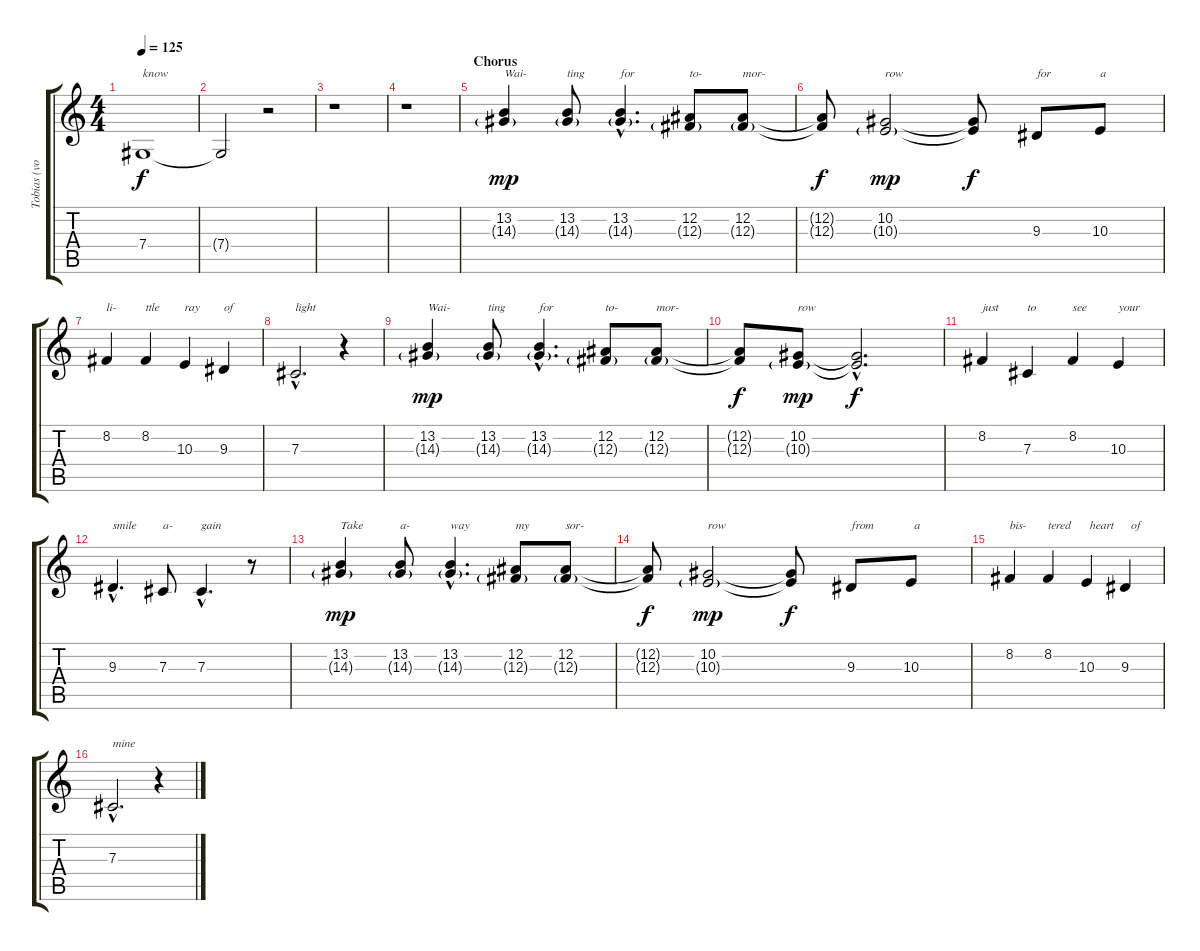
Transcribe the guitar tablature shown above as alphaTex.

\track ("Tobias (vocal)" "Tobias (vo") {instrument choiraahs}
\staff {score tabs}
\tuning (Eb4 Bb3 Gb3 Db3 Ab2 Eb2) {hide}
\ts (4 4)
\tempo 125
\clef g2
\ks c
7.4.1{txt "know" dy f} |
7.4{t}.2 r.2 |
r.1 |
r.1 |
\section ("" "Chorus")
(13.2 14.3{g}).4{txt "Wai-" dy mp} (13.2 14.3{g}).8{txt "ting"} (13.2{hac} 14.3{g hac}).4{d txt "for"} (12.2 12.3{g}).8{txt "to-"} (12.2 12.3{g}).8{txt "mor-"} |
(12.2{t} 12.3{t}).8{dy f} (10.2 10.3{g}).2{txt "row" dy mp} (10.2{t} 10.3{t}).8{dy f} 9.3.8{txt "for"} 10.3.8{txt "a"} |
8.2.4{txt "li-"} 8.2.4{txt "ttle"} 10.3.4{txt "ray"} 9.3.4{txt "of"} |
7.3{hac}.2{d txt "light"} r.4 |
(13.2 14.3{g}).4{txt "Wai-" dy mp} (13.2 14.3{g}).8{txt "ting"} (13.2{hac} 14.3{g hac}).4{d txt "for"} (12.2 12.3{g}).8{txt "to-"} (12.2 12.3{g}).8{txt "mor-"} |
(12.2{t} 12.3{t}).8{dy f} (10.2 10.3{g}).8{txt "row" dy mp} (10.2{hac t} 10.3{hac t}).2{d dy f} |
8.2.4{txt "just"} 7.3.4{txt "to"} 8.2.4{txt "see"} 10.3.4{txt "your"} |
9.3{hac}.4{d txt "smile"} 7.3.8{txt "a-"} 7.3{hac}.4{d txt "gain"} r.8 |
(13.2 14.3{g}).4{txt "Take" dy mp} (13.2 14.3{g}).8{txt "a-"} (13.2{hac} 14.3{g hac}).4{d txt "way"} (12.2 12.3{g}).8{txt "my"} (12.2 12.3{g}).8{txt "sor-"} |
(12.2{t} 12.3{t}).8{dy f} (10.2 10.3{g}).2{txt "row" dy mp} (10.2{t} 10.3{t}).8{dy f} 9.3.8{txt "from"} 10.3.8{txt " a"} |
8.2.4{txt "bis-"} 8.2.4{txt "tered"} 10.3.4{txt " heart"} 9.3.4{txt "  of"} |
7.3{hac}.2{d txt "mine"} r.4
